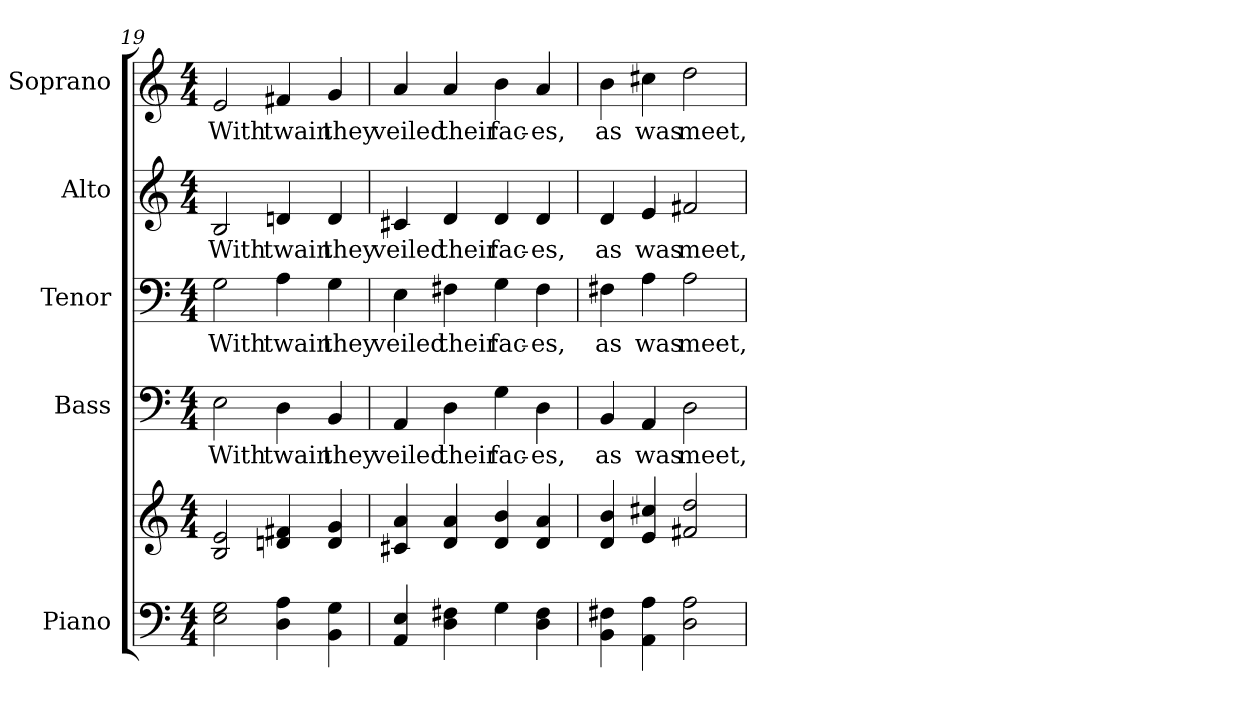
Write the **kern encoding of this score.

**kern	**kern	**kern	**text	**kern	**text	**kern	**text	**kern	**text
*part5	*part5	*part4	*part4	*part3	*part3	*part2	*part2	*part1	*part1
*staff6	*staff5	*staff4	*staff4	*staff3	*staff3	*staff2	*staff2	*staff1	*staff1
*I"Piano	*	*I"Bass	*	*I"Tenor	*	*I"Alto	*	*I"Soprano	*
*I'Pno.	*	*I'B.	*	*I'T.	*	*I'A.	*	*I'S.	*
!!LO:PB:g=z
*clefF4	*clefG2	*clefF4	*	*clefF4	*	*clefG2	*	*clefG2	*
*k[]	*k[]	*k[]	*	*k[]	*	*k[]	*	*k[]	*
*C:	*C:	*C:	*	*C:	*	*C:	*	*C:	*
*M4/4	*M4/4	*M4/4	*	*M4/4	*	*M4/4	*	*M4/4	*
=19	=19	=19	=19	=19	=19	=19	=19	=19	=19
!	!	!	!LO:LY:b:color=#000000	!	!	!	!	!	!
!	!	!	!	!	!LO:LY:b:color=#000000	!	!	!	!
!	!	!	!	!	!	!	!LO:LY:b:color=#000000	!	!
!	!	!	!	!	!	!	!	!	!LO:LY:b:color=#000000
2Ei\ 2Gi	2Bi/ 2ei	2Ei\	With	2Gi\	With	2Bi/	With	2ei/	With
!	!	!	!LO:LY:b:color=#000000	!	!	!	!	!	!
!	!	!	!	!	!LO:LY:b:color=#000000	!	!	!	!
!	!	!	!	!	!	!	!LO:LY:b:color=#000000	!	!
!	!	!	!	!	!	!	!	!	!LO:LY:b:color=#000000
4Di\ 4Ai	4dni/ 4f#Xi	4Di\	twain	4Ai\	twain	4dni/	twain	4f#Xi/	twain
!	!	!	!LO:LY:b:color=#000000	!	!	!	!	!	!
!	!	!	!	!	!LO:LY:b:color=#000000	!	!	!	!
!	!	!	!	!	!	!	!LO:LY:b:color=#000000	!	!
!	!	!	!	!	!	!	!	!	!LO:LY:b:color=#000000
4BBi\ 4Gi	4di/ 4gi	4BBi/	they	4Gi\	they	4di/	they	4gi/	they
=20	=20	=20	=20	=20	=20	=20	=20	=20	=20
!	!	!	!LO:LY:b:color=#000000	!	!	!	!	!	!
!	!	!	!	!	!LO:LY:b:color=#000000	!	!	!	!
!	!	!	!	!	!	!	!LO:LY:b:color=#000000	!	!
!	!	!	!	!	!	!	!	!	!LO:LY:b:color=#000000
4AAi/ 4Ei	4c#Xi/ 4ai	4AAi/	veiled	4Ei\	veiled	4c#Xi/	veiled	4ai/	veiled
!	!	!	!LO:LY:b:color=#000000	!	!	!	!	!	!
!	!	!	!	!	!LO:LY:b:color=#000000	!	!	!	!
!	!	!	!	!	!	!	!LO:LY:b:color=#000000	!	!
!	!	!	!	!	!	!	!	!	!LO:LY:b:color=#000000
4Di\ 4F#Xi	4di/ 4ai	4Di\	their	4F#Xi\	their	4di/	their	4ai/	their
!	!	!	!LO:LY:b:color=#000000	!	!	!	!	!	!
!	!	!	!	!	!LO:LY:b:color=#000000	!	!	!	!
!	!	!	!	!	!	!	!LO:LY:b:color=#000000	!	!
!	!	!	!	!	!	!	!	!	!LO:LY:b:color=#000000
4Gi\	4di/ 4bi	4Gi\	fac-	4Gi\	fac-	4di/	fac-	4bi\	fac-
!	!	!	!LO:LY:b:color=#000000	!	!	!	!	!	!
!	!	!	!	!	!LO:LY:b:color=#000000	!	!	!	!
!	!	!	!	!	!	!	!LO:LY:b:color=#000000	!	!
!	!	!	!	!	!	!	!	!	!LO:LY:b:color=#000000
4Di\ 4F#i	4di/ 4ai	4Di\	-es,	4F#i\	-es,	4di/	-es,	4ai/	-es,
=21	=21	=21	=21	=21	=21	=21	=21	=21	=21
!	!	!	!LO:LY:b:color=#000000	!	!	!	!	!	!
!	!	!	!	!	!LO:LY:b:color=#000000	!	!	!	!
!	!	!	!	!	!	!	!LO:LY:b:color=#000000	!	!
!	!	!	!	!	!	!	!	!	!LO:LY:b:color=#000000
4BBi\ 4F#Xi	4di/ 4bi	4BBi/	as	4F#Xi\	as	4di/	as	4bi\	as
!	!	!	!LO:LY:b:color=#000000	!	!	!	!	!	!
!	!	!	!	!	!LO:LY:b:color=#000000	!	!	!	!
!	!	!	!	!	!	!	!LO:LY:b:color=#000000	!	!
!	!	!	!	!	!	!	!	!	!LO:LY:b:color=#000000
4AAi\ 4Ai	4ei/ 4cc#Xi	4AAi/	was	4Ai\	was	4ei/	was	4cc#Xi\	was
!	!	!	!LO:LY:b:color=#000000	!	!	!	!	!	!
!	!	!	!	!	!LO:LY:b:color=#000000	!	!	!	!
!	!	!	!	!	!	!	!LO:LY:b:color=#000000	!	!
!	!	!	!	!	!	!	!	!	!LO:LY:b:color=#000000
2Di\ 2Ai	2f#Xi/ 2ddi	2Di\	meet,	2Ai\	meet,	2f#Xi/	meet,	2ddi\	meet,
=	=	=	=	=	=	=	=	=	=
*-	*-	*-	*-	*-	*-	*-	*-	*-	*-
